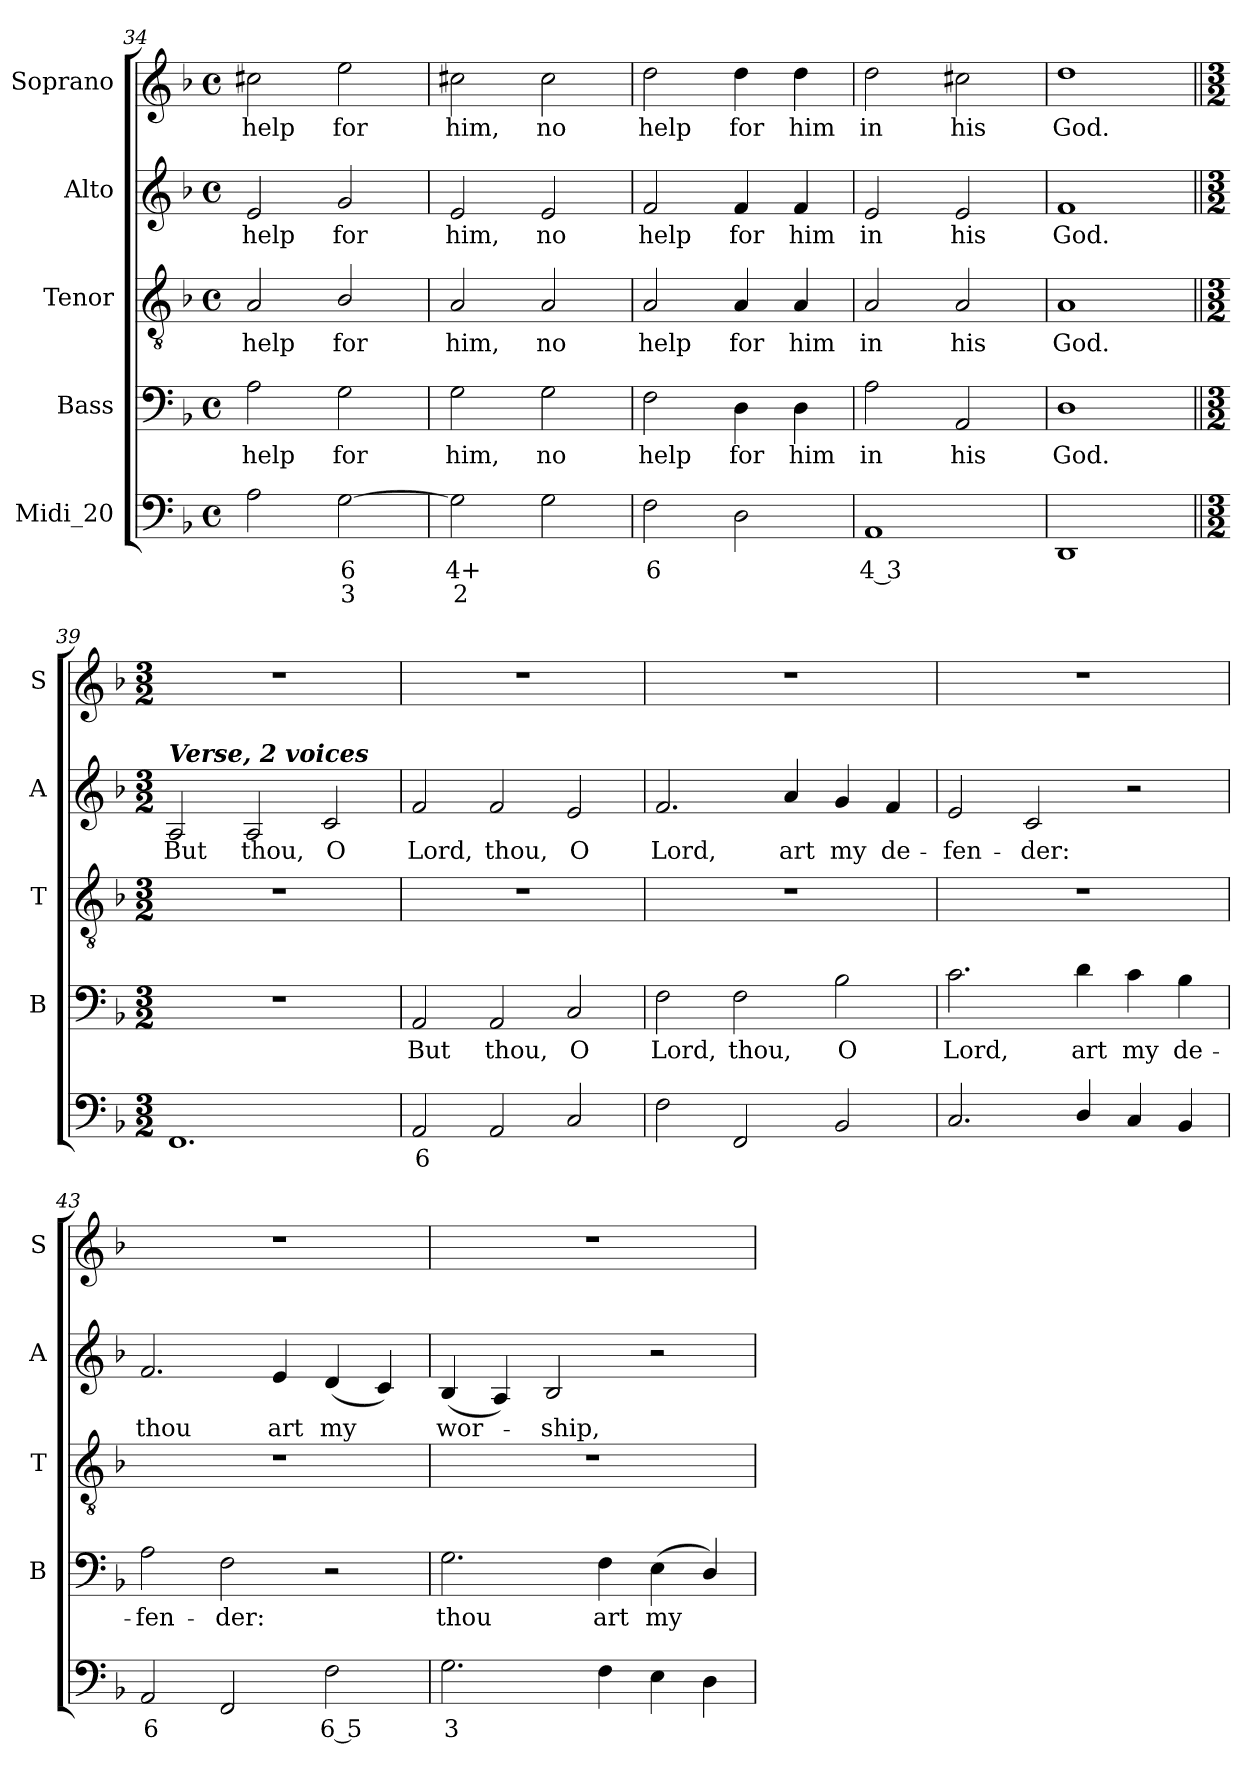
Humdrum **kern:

**kern	**text	**text	**kern	**text	**kern	**text	**kern	**text	**kern	**text
*part5	*part5	*part5	*part4	*part4	*part3	*part3	*part2	*part2	*part1	*part1
*staff5	*staff5	*staff5	*staff4	*staff4	*staff3	*staff3	*staff2	*staff2	*staff1	*staff1
*I"Midi_20	*	*	*I"Bass	*	*I"Tenor	*	*I"Alto	*	*I"Soprano	*
*	*	*	*I'B	*	*I'T	*	*I'A	*	*I'S	*
*clefF4	*	*	*clefF4	*	*clefGv2	*	*clefG2	*	*clefG2	*
*k[b-]	*	*	*k[b-]	*	*k[b-]	*	*k[b-]	*	*k[b-]	*
*F:	*	*	*F:	*	*F:	*	*F:	*	*F:	*
*M4/4	*	*	*M4/4	*	*M4/4	*	*M4/4	*	*M4/4	*
*met(c)	*	*	*met(c)	*	*met(c)	*	*met(c)	*	*met(c)	*
=34	=34	=34	=34	=34	=34	=34	=34	=34	=34	=34
!	!	!	!	!LO:LY:b	!	!LO:LY:b	!	!LO:LY:b	!	!LO:LY:b
2A	.	.	2A	help	2A	help	2e	help	2cc#X	help
!	!LO:LY:b	!LO:LY:b	!	!LO:LY:b	!	!LO:LY:b	!	!LO:LY:b	!	!LO:LY:b
[2G	6	3	2G	for	2B-/	for	2g	for	2ee	for
=35	=35	=35	=35	=35	=35	=35	=35	=35	=35	=35
!	!LO:LY:b	!LO:LY:b	!	!LO:LY:b	!	!LO:LY:b	!	!LO:LY:b	!	!LO:LY:b
2G]	4+	2	2G	him,	2A	him,	2e	him,	2cc#X	him,
!	!	!	!	!LO:LY:b	!	!LO:LY:b	!	!LO:LY:b	!	!LO:LY:b
2G	.	.	2G	no	2A	no	2e	no	2cc#	no
=36	=36	=36	=36	=36	=36	=36	=36	=36	=36	=36
!	!LO:LY:b	!	!	!LO:LY:b	!	!LO:LY:b	!	!LO:LY:b	!	!LO:LY:b
2F	6	.	2F	help	2A	help	2f	help	2dd	help
!	!	!	!	!LO:LY:b	!	!LO:LY:b	!	!LO:LY:b	!	!LO:LY:b
2D	.	.	4D	for	4A	for	4f	for	4dd	for
!	!	!	!	!LO:LY:b	!	!LO:LY:b	!	!LO:LY:b	!	!LO:LY:b
.	.	.	4D	him	4A	him	4f	him	4dd	him
=37	=37	=37	=37	=37	=37	=37	=37	=37	=37	=37
!	!LO:LY:b	!	!	!LO:LY:b	!	!LO:LY:b	!	!LO:LY:b	!	!LO:LY:b
1AA	4 3	.	2A	in	2A	in	2e	in	2dd	in
!	!	!	!	!LO:LY:b	!	!LO:LY:b	!	!LO:LY:b	!	!LO:LY:b
.	.	.	2AA	his	2A	his	2e	his	2cc#X	his
=38	=38	=38	=38	=38	=38	=38	=38	=38	=38	=38
!	!	!	!	!LO:LY:b	!	!LO:LY:b	!	!LO:LY:b	!	!LO:LY:b
1DD	.	.	1D	God.	1A	God.	1f	God.	1dd	God.
!!LO:LB:g=z
=39||	=39||	=39||	=39||	=39||	=39||	=39||	=39||	=39||	=39||	=39||
*M3/2	*	*	*M3/2	*	*M3/2	*	*M3/2	*	*M3/2	*
!	!	!	!	!	!	!	!LO:TX:a:Bi:t=Verse, 2 voices	!	!	!
!	!	!	!LO:N:vis=1	!	!	!	!	!LO:LY:b	!	!
1.FF	.	.	1.r	.	1.r	.	2A	But	1.r	.
!	!	!	!	!	!	!	!	!LO:LY:b	!	!
.	.	.	.	.	.	.	2A	thou,	.	.
!	!	!	!	!	!	!	!	!LO:LY:b	!	!
.	.	.	.	.	.	.	2c	O	.	.
=40	=40	=40	=40	=40	=40	=40	=40	=40	=40	=40
!	!LO:LY:b	!	!	!LO:LY:b	!	!	!	!LO:LY:b	!	!
2AA	6	.	2AA	But	1.r	.	2f	Lord,	1.r	.
!	!	!	!	!LO:LY:b	!	!	!	!LO:LY:b	!	!
2AA	.	.	2AA	thou,	.	.	2f	thou,	.	.
!	!	!	!	!LO:LY:b	!	!	!	!LO:LY:b	!	!
2C	.	.	2C	O	.	.	2e	O	.	.
=41	=41	=41	=41	=41	=41	=41	=41	=41	=41	=41
!	!	!	!	!LO:LY:b	!	!	!	!LO:LY:b	!	!
2F	.	.	2F	Lord,	1.r	.	2.f	Lord,	1.r	.
!	!	!	!	!LO:LY:b	!	!	!	!	!	!
2FF	.	.	2F	thou,	.	.	.	.	.	.
!	!	!	!	!	!	!	!	!LO:LY:b	!	!
.	.	.	.	.	.	.	4a	art	.	.
!	!	!	!	!LO:LY:b	!	!	!	!LO:LY:b	!	!
2BB-	.	.	2B-	O	.	.	4g	my	.	.
!	!	!	!	!	!	!	!	!LO:LY:b	!	!
.	.	.	.	.	.	.	4f	de-	.	.
=42	=42	=42	=42	=42	=42	=42	=42	=42	=42	=42
!	!	!	!	!LO:LY:b	!	!	!	!LO:LY:b	!	!
2.C	.	.	2.c	Lord,	1.r	.	2e	-fen-	1.r	.
!	!	!	!	!	!	!	!	!LO:LY:b	!	!
.	.	.	.	.	.	.	2c	-der:	.	.
!	!	!	!	!LO:LY:b	!	!	!	!	!	!
4D/	.	.	4d	art	.	.	.	.	.	.
!	!	!	!	!LO:LY:b	!	!	!	!	!	!
4C	.	.	4c	my	.	.	2r	.	.	.
!	!	!	!	!LO:LY:b	!	!	!	!	!	!
4BB-	.	.	4B-	de-	.	.	.	.	.	.
=43	=43	=43	=43	=43	=43	=43	=43	=43	=43	=43
!	!LO:LY:b	!	!	!LO:LY:b	!	!	!	!LO:LY:b	!	!
2AA	6	.	2A	-fen-	1.r	.	2.f	thou	1.r	.
!	!	!	!	!LO:LY:b	!	!	!	!	!	!
2FF	.	.	2F	-der:	.	.	.	.	.	.
!	!	!	!	!	!	!	!	!LO:LY:b	!	!
.	.	.	.	.	.	.	4e	art	.	.
!	!LO:LY:b	!	!	!	!	!	!	!LO:LY:b	!	!
2F	6 5	.	2r	.	.	.	(<4d	my	.	.
.	.	.	.	.	.	.	4c)	.	.	.
=44	=44	=44	=44	=44	=44	=44	=44	=44	=44	=44
!	!LO:LY:b	!	!	!LO:LY:b	!	!	!	!LO:LY:b	!	!
2.G	3	.	2.G	thou	1.r	.	(<4B-	wor-	1.r	.
.	.	.	.	.	.	.	4A)	.	.	.
!	!	!	!	!	!	!	!	!LO:LY:b	!	!
.	.	.	.	.	.	.	2B-	ship,	.	.
!	!	!	!	!LO:LY:b	!	!	!	!	!	!
4F	.	.	4F	art	.	.	.	.	.	.
!	!	!	!	!LO:LY:b	!	!	!	!	!	!
4E	.	.	(<4E	my	.	.	2r	.	.	.
4D	.	.	4D/)	.	.	.	.	.	.	.
=	=	=	=	=	=	=	=	=	=	=
*-	*-	*-	*-	*-	*-	*-	*-	*-	*-	*-
